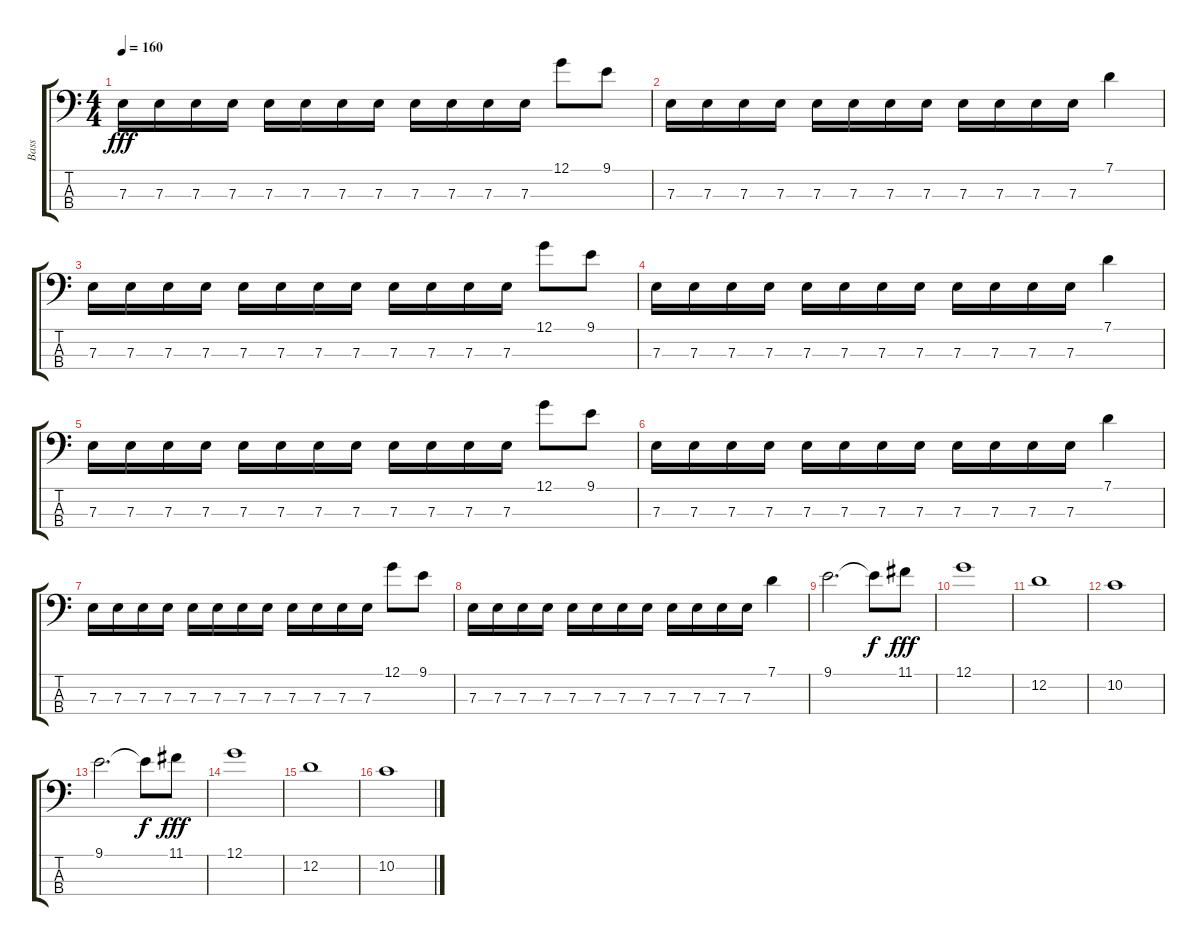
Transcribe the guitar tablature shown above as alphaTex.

\track ("Bass" "Bass") {instrument slapbass2}
\staff {score tabs}
\tuning (G2 D2 A1 E1) {hide}
\ts (4 4)
\tempo 160
\clef f4
\ks c
7.3.16{dy fff} 7.3.16 7.3.16 7.3.16 7.3.16 7.3.16 7.3.16 7.3.16 7.3.16 7.3.16 7.3.16 7.3.16 12.1.8 9.1.8 |
7.3.16 7.3.16 7.3.16 7.3.16 7.3.16 7.3.16 7.3.16 7.3.16 7.3.16 7.3.16 7.3.16 7.3.16 7.1.4 |
7.3.16 7.3.16 7.3.16 7.3.16 7.3.16 7.3.16 7.3.16 7.3.16 7.3.16 7.3.16 7.3.16 7.3.16 12.1.8 9.1.8 |
7.3.16 7.3.16 7.3.16 7.3.16 7.3.16 7.3.16 7.3.16 7.3.16 7.3.16 7.3.16 7.3.16 7.3.16 7.1.4 |
7.3.16 7.3.16 7.3.16 7.3.16 7.3.16 7.3.16 7.3.16 7.3.16 7.3.16 7.3.16 7.3.16 7.3.16 12.1.8 9.1.8 |
7.3.16 7.3.16 7.3.16 7.3.16 7.3.16 7.3.16 7.3.16 7.3.16 7.3.16 7.3.16 7.3.16 7.3.16 7.1.4 |
7.3.16 7.3.16 7.3.16 7.3.16 7.3.16 7.3.16 7.3.16 7.3.16 7.3.16 7.3.16 7.3.16 7.3.16 12.1.8 9.1.8 |
7.3.16 7.3.16 7.3.16 7.3.16 7.3.16 7.3.16 7.3.16 7.3.16 7.3.16 7.3.16 7.3.16 7.3.16 7.1.4 |
9.1.2{d} 9.1{t}.8{dy f} 11.1.8{dy fff} |
12.1.1 |
12.2.1 |
10.2.1 |
9.1.2{d} 9.1{t}.8{dy f} 11.1.8{dy fff} |
12.1.1 |
12.2.1 |
10.2.1
